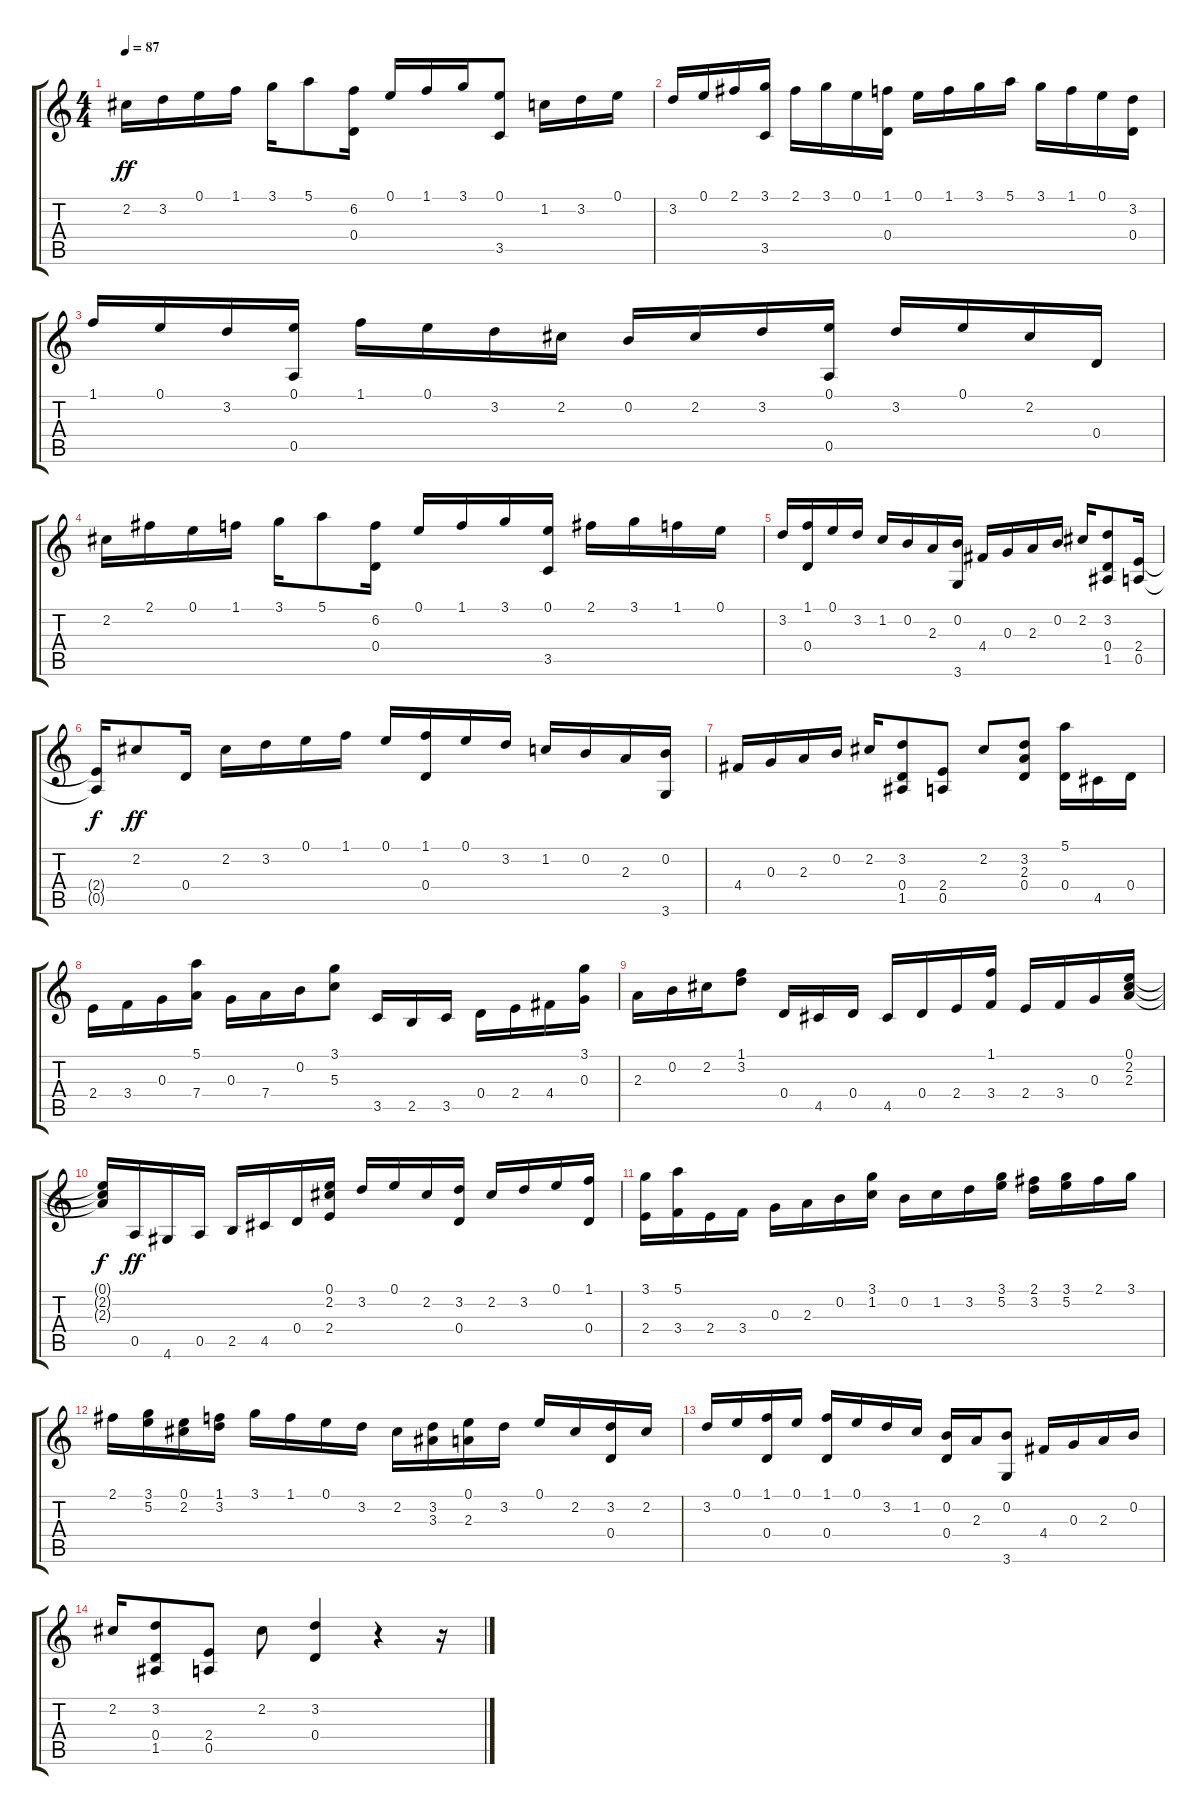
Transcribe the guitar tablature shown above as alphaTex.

\track "" {instrument acousticguitarnylon}
\staff {score tabs}
\tuning (E4 B3 G3 D3 A2 E2) {hide}
\ts (4 4)
\tempo 87
\clef g2
\ks c
2.2.16{dy ff} 3.2.16 0.1.16 1.1.16 3.1.16 5.1.8 (6.2 0.4).16 0.1.16 1.1.16 3.1.16 (0.1 3.5).8 1.2.16 3.2.16 0.1.16 |
3.2.16 0.1.16 2.1.16 (3.1 3.5).16 2.1.16 3.1.16 0.1.16 (1.1 0.4).16 0.1.16 1.1.16 3.1.16 5.1.16 3.1.16 1.1.16 0.1.16 (3.2 0.4).16 |
1.1.16 0.1.16 3.2.16 (0.1 0.5).16 1.1.16 0.1.16 3.2.16 2.2.16 0.2.16 2.2.16 3.2.16 (0.1 0.5).16 3.2.16 0.1.16 2.2.16 0.4.16 |
2.2.16 2.1.16 0.1.16 1.1.16 3.1.16 5.1.8 (6.2 0.4).16 0.1.16 1.1.16 3.1.16 (0.1 3.5).16 2.1.16 3.1.16 1.1.16 0.1.16 |
3.2.16 (1.1 0.4).16 0.1.16 3.2.16 1.2.16 0.2.16 2.3.16 (0.2 3.6).16 4.4.16 0.3.16 2.3.16 0.2.16 2.2.16 (3.2 0.4 1.5).8 (2.4 0.5).16 |
(2.4{t} 0.5{t}).16{dy f} 2.2.8{dy ff} 0.4.16 2.2.16 3.2.16 0.1.16 1.1.16 0.1.16 (1.1 0.4).16 0.1.16 3.2.16 1.2.16 0.2.16 2.3.16 (0.2 3.6).16 |
4.4.16 0.3.16 2.3.16 0.2.16 2.2.16 (3.2 0.4 1.5).8 (2.4 0.5).8 2.2.8 (3.2 2.3 0.4).8 (5.1 0.4).16 4.5.16 0.4.16 |
2.4.16 3.4.16 0.3.16 (5.1 7.4).16 0.3.16 7.4.16 0.2.16 (3.1 5.3).8 3.5.16 2.5.16 3.5.16 0.4.16 2.4.16 4.4.16 (3.1 0.3).16 |
2.3.16 0.2.16 2.2.16 (1.1 3.2).8 0.4.16 4.5.16 0.4.16 4.5.16 0.4.16 2.4.16 (1.1 3.4).16 2.4.16 3.4.16 0.3.16 (0.1 2.2 2.3).16 |
(0.1{t} 2.2{t} 2.3{t}).16{dy f} 0.5.16{dy ff} 4.6.16 0.5.16 2.5.16 4.5.16 0.4.16 (0.1 2.2 2.4).16 3.2.16 0.1.16 2.2.16 (3.2 0.4).16 2.2.16 3.2.16 0.1.16 (1.1 0.4).16 |
(3.1 2.4).16 (5.1 3.4).16 2.4.16 3.4.16 0.3.16 2.3.16 0.2.16 (3.1 1.2).16 0.2.16 1.2.16 3.2.16 (3.1 5.2).16 (2.1 3.2).16 (3.1 5.2).16 2.1.16 3.1.16 |
2.1.16 (3.1 5.2).16 (0.1 2.2).16 (1.1 3.2).16 3.1.16 1.1.16 0.1.16 3.2.16 2.2.16 (3.2 3.3).16 (0.1 2.3).16 3.2.16 0.1.16 2.2.16 (3.2 0.4).16 2.2.16 |
3.2.16 0.1.16 (1.1 0.4).16 0.1.16 (1.1 0.4).16 0.1.16 3.2.16 1.2.16 (0.2 0.4).16 2.3.16 (0.2 3.6).8 4.4.16 0.3.16 2.3.16 0.2.16 |
2.2.16 (3.2 0.4 1.5).8 (2.4 0.5).8 2.2.8 (3.2 0.4).4 r.4 r.16
